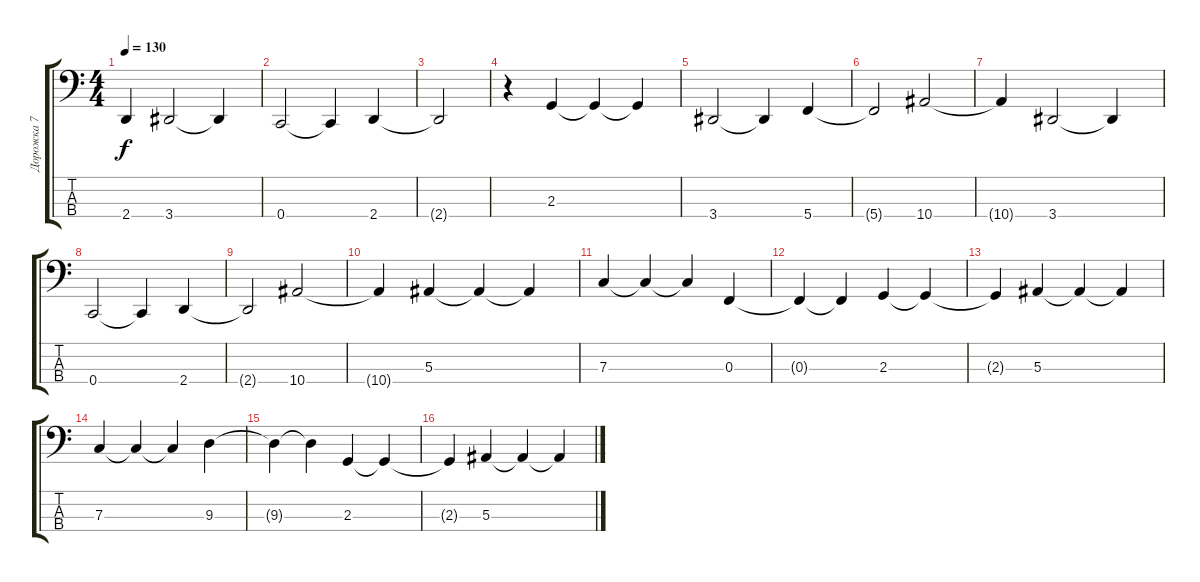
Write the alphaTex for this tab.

\track ("Дорожка 7" "Дорожка 7") {instrument electricbassfinger}
\staff {score tabs}
\tuning (Eb2 Bb1 F1 C1) {hide}
\ts (4 4)
\tempo 130
\clef f4
\ks c
2.4{t}.4{dy f} 3.4.2 3.4{t}.4 |
0.4.2 0.4{t}.4 2.4.4 |
2.4{t}.2 |
r.4 2.3.4 2.3{t}.4 2.3{t}.4 |
3.4.2 3.4{t}.4 5.4.4 |
5.4{t}.2 10.4.2 |
10.4{t}.4 3.4.2 3.4{t}.4 |
0.4.2 0.4{t}.4 2.4.4 |
2.4{t}.2 10.4.2 |
10.4{t}.4 5.3.4 5.3{t}.4 5.3{t}.4 |
7.3.4 7.3{t}.4 7.3{t}.4 0.3.4 |
0.3{t}.4 0.3{t}.4 2.3.4 2.3{t}.4 |
2.3{t}.4 5.3.4 5.3{t}.4 5.3{t}.4 |
7.3.4 7.3{t}.4 7.3{t}.4 9.3.4 |
9.3{t}.4 9.3{t}.4 2.3.4 2.3{t}.4 |
2.3{t}.4 5.3.4 5.3{t}.4 5.3{t}.4
